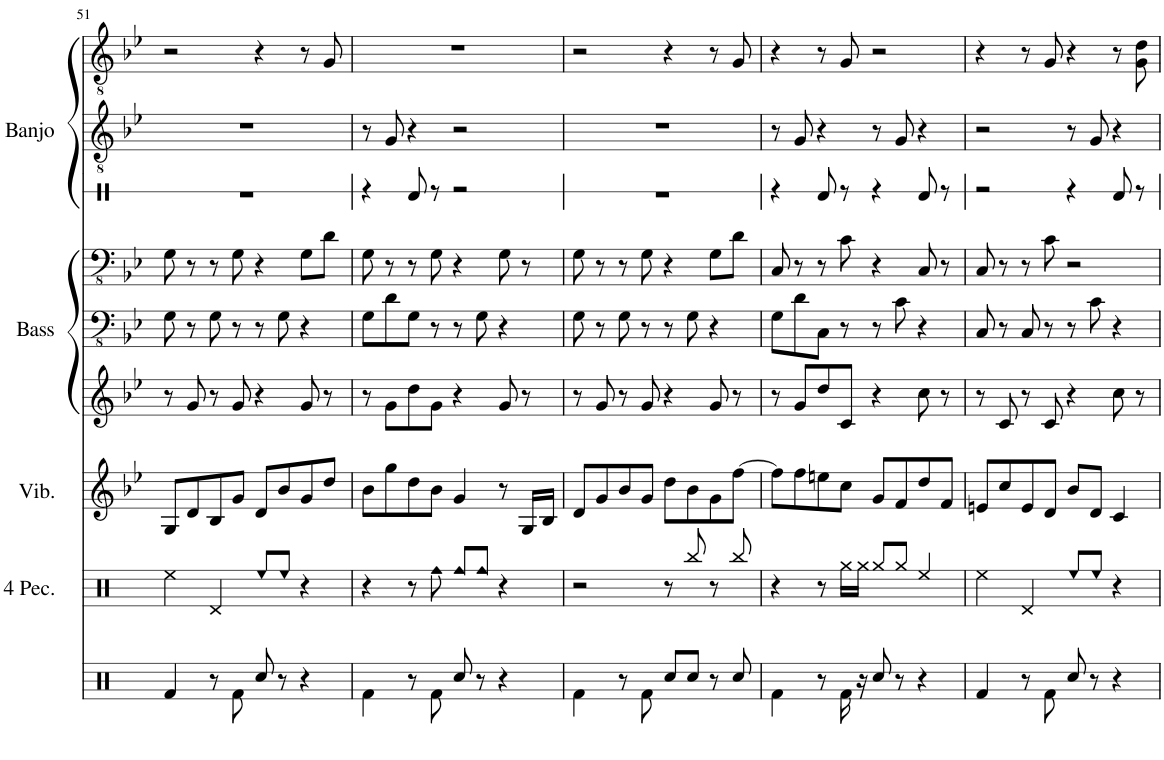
**kern	**kern	**kern	**kern	**kern	**kern
*part6	*part5	*part4	*part3	*part2	*part1
*staff6	*staff5	*staff4	*staff3	*staff2	*staff1
*I"Vibraphone	*I"Pitched Bongos	*I"Guitar 2	*I"Guitar 1	*I"Banjo 2	*I"Banjo 1
*I'Vib.	*	*	*	*I'Banjo	*
!!LO:PB:g=z
*clefF4	*clefG2	*clefFv4	*clefFv4	*clefGv2	*clefGv2
*k[b-e-]	*k[b-e-]	*k[b-e-]	*k[b-e-]	*k[b-e-]	*k[b-e-]
*M4/4	*M4/4	*M4/4	*M4/4	*M4/4	*M4/4
=51	=51	=51	=51	=51	=51
8G/L	8r	8GG\	8GG\	1r	2r
8d/	8g/	8r	8r	.	.
8B-/	8r	8GG\	8r	.	.
8g/J	8g/	8r	8GG\	.	.
8d/L	4r	8r	4r	.	4r
8b-/	.	8GG\	.	.	.
8g/	8g/	4r	8GG\L	.	8r
8dd/J	8r	.	8D\J	.	8G/
=52	=52	=52	=52	=52	=52
8b-\L	8r	8GG\L	8GG\	8r	1r
8gg\	8g\L	8D\	8r	8G/	.
8dd\	8dd\	8GG\J	8r	4r	.
8b-\J	8g\J	8r	8GG\	.	.
4g/	4r	8r	4r	2r	.
.	.	8GG\	.	.	.
8r	8g/	4r	8GG\	.	.
16G/LL	8r	.	8r	.	.
16B-/JJ	.	.	.	.	.
=53	=53	=53	=53	=53	=53
8d/L	8r	8GG\	8GG\	1r	2r
8g/	8g/	8r	8r	.	.
8b-/	8r	8GG\	8r	.	.
8g/J	8g/	8r	8GG\	.	.
8dd\L	4r	8r	4r	.	4r
8b-\	.	8GG\	.	.	.
8g\	8g/	4r	8GG\L	.	8r
[8ff\J	8r	.	8D\J	.	8G/
=54	=54	=54	=54	=54	=54
8ff\L]	8r	8GG\L	8CC/	8r	4r
8ff\	8g/L	8D\	8r	8G/	.
8een\	8dd/	8CC\J	8r	4r	8r
8cc\J	8c/J	8r	8C\	.	8G/
8g/L	4r	8r	4r	8r	2r
8f/	.	8C\	.	8G/	.
8dd/	8cc\	4r	8CC/	4r	.
8f/J	8r	.	8r	.	.
=55	=55	=55	=55	=55	=55
8en/L	8r	8CC/	8CC/	2r	4r
8cc/	8c/	8r	8r	.	.
8e/	8r	8CC/	8r	.	8r
8d/J	8c/	8r	8C\	.	8G/
8b-/L	4r	8r	2r	8r	4r
8d/J	.	8C\	.	8G/	.
4c/	8cc\	4r	.	4r	8r
.	8r	.	.	.	8G\ 8d\
=	=	=	=	=	=
*-	*-	*-	*-	*-	*-
